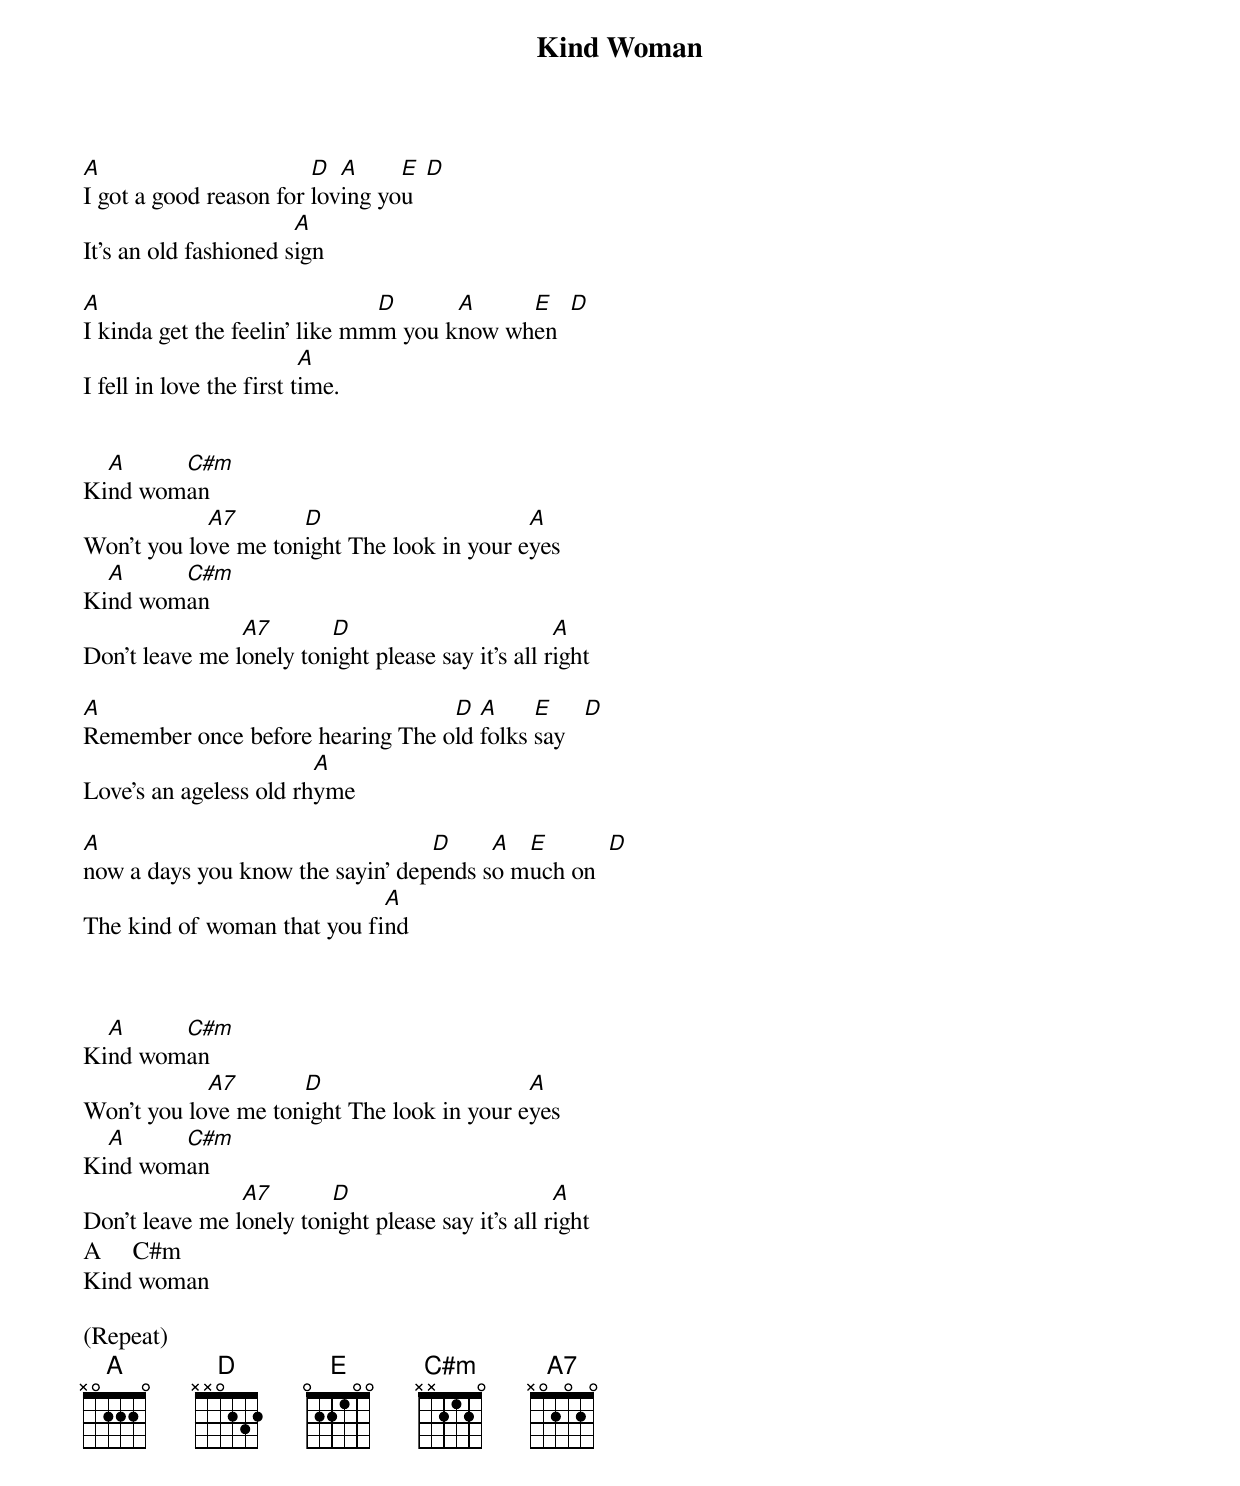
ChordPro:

{Title:Kind Woman}

[A]I got a good reason for [D]lov[A]ing yo[E]u  [D]
It's an old fashioned s[A]ign

[A]I kinda get the feelin' like mm[D]m you k[A]now wh[E]en  [D]
I fell in love the first t[A]ime.


Ki[A]nd wom[C#m]an
Won't you lo[A7]ve me ton[D]ight The look in your e[A]yes
Ki[A]nd wom[C#m]an
Don't leave me l[A7]onely ton[D]ight please say it's all r[A]ight

[A]Remember once before hearing The o[D]ld [A]folks [E]say   [D]
Love's an ageless old rh[A]yme

[A]now a days you know the sayin' dep[D]ends s[A]o m[E]uch on  [D]
The kind of woman that you fi[A]nd



Ki[A]nd wom[C#m]an
Won't you lo[A7]ve me ton[D]ight The look in your e[A]yes
Ki[A]nd wom[C#m]an
Don't leave me l[A7]onely ton[D]ight please say it's all r[A]ight
A     C#m
Kind woman

(Repeat)
